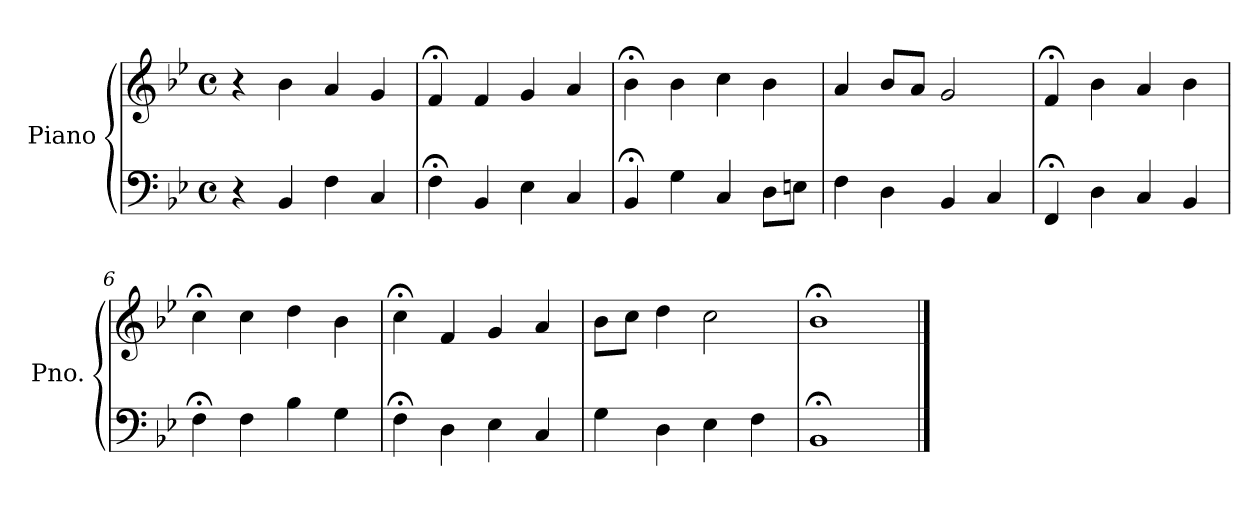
**kern	**kern
*part1	*part1
*staff2	*staff1
*I"Piano	*
*I'Pno.	*
*clefF4	*clefG2
*k[b-e-]	*k[b-e-]
*M4/4	*M4/4
*met(c)	*met(c)
=1	=1
4r	4r
4BB-/	4b-\
4F\	4a/
4C/	4g/
=2	=2
4F;<\	4f;</
4BB-/	4f/
4E-\	4g/
4C/	4a/
=3	=3
4BB-;</	4b-;<\
4G\	4b-\
4C/	4cc\
8D\L	4b-\
8En\J	.
=4	=4
4F\	4a/
4D\	8b-/L
.	8a/J
4BB-/	2g/
4C/	.
=5	=5
4FF;</	4f;</
4D\	4b-\
4C/	4a/
4BB-/	4b-\
=6	=6
4F;<\	4cc;<\
4F\	4cc\
4B-\	4dd\
4G\	4b-\
!!LO:LB:g=z
=7	=7
4F;<\	4cc;<\
4D\	4f/
4E-\	4g/
4C/	4a/
=8	=8
4G\	8b-\L
.	8cc\J
4D\	4dd\
4E-\	2cc\
4F\	.
=9	=9
1BB-;<	1b-;<
==	==
*-	*-
